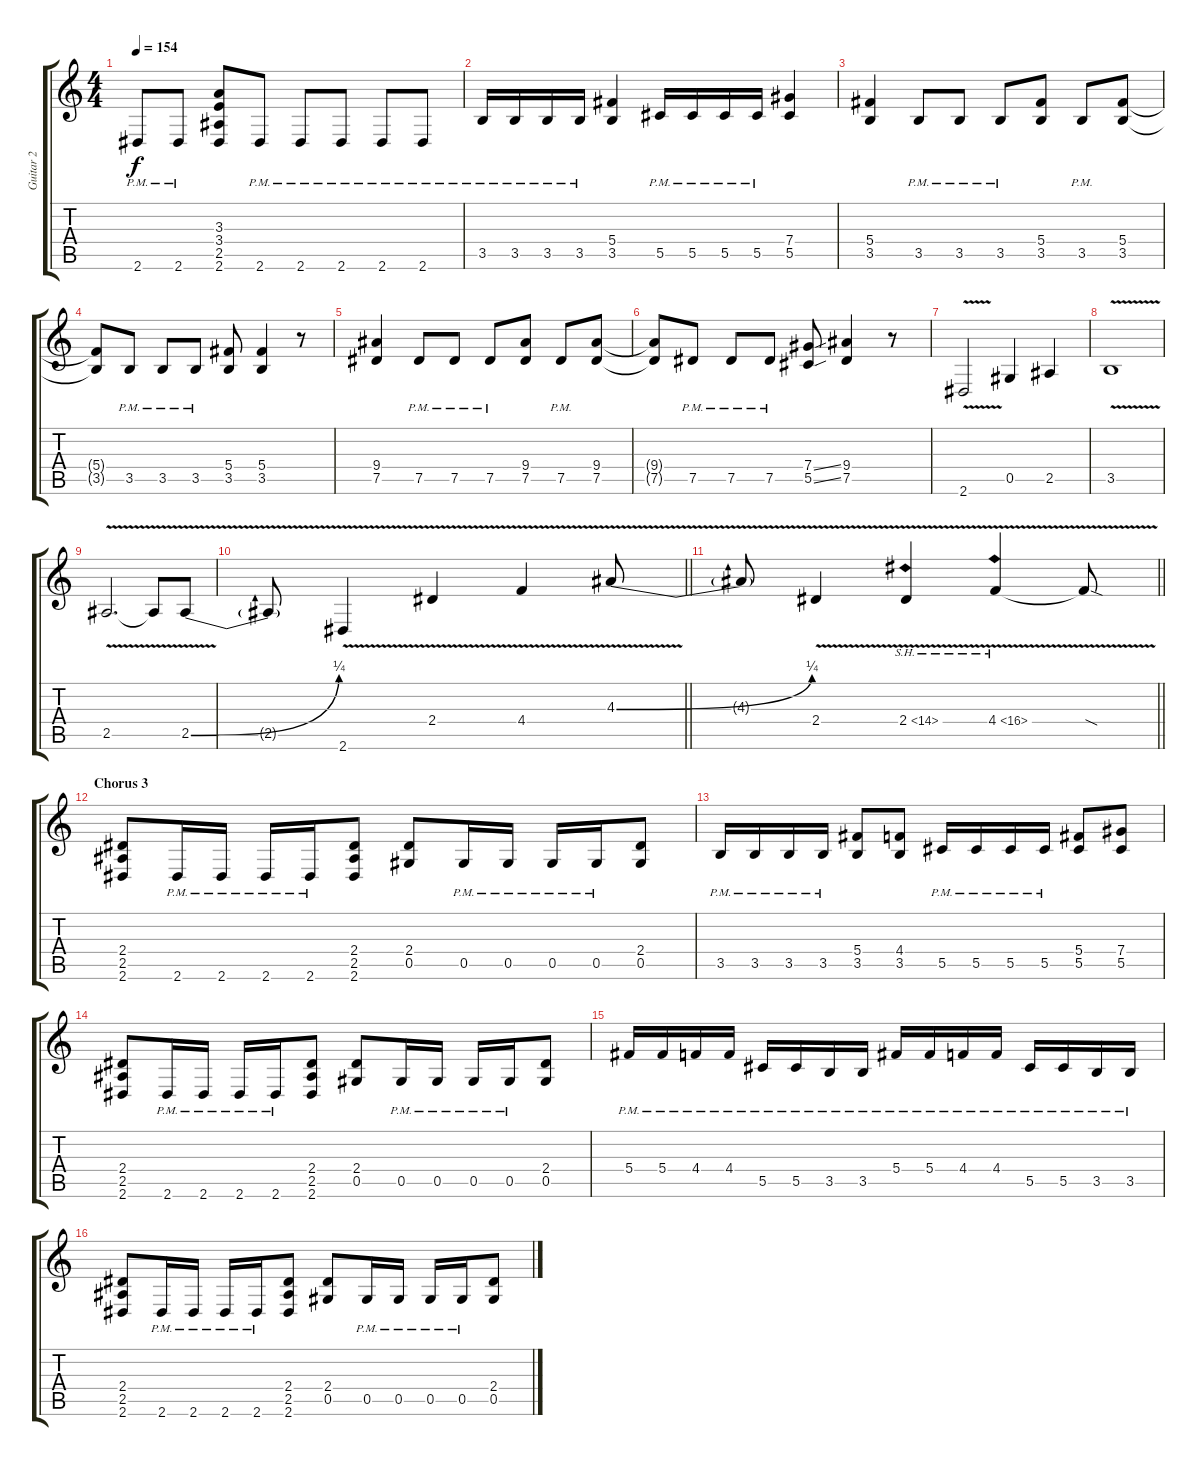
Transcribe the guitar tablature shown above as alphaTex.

\track ("Guitar 2" "Guitar 2") {instrument distortionguitar}
\staff {score tabs}
\tuning (Eb4 Bb3 Gb3 Db3 Ab2 Db2) {hide}
\ts (4 4)
\tempo 154
\clef g2
\ks c
2.6{pm}.8{dy f instrument distortionguitar} 2.6{pm}.8 (3.3 3.4 2.5 2.6).8 2.6{pm}.8 2.6{pm}.8 2.6{pm}.8 2.6{pm}.8 2.6{pm}.8 |
3.5{pm}.16 3.5{pm}.16 3.5{pm}.16 3.5{pm}.16 (5.4 3.5).4 5.5{pm}.16 5.5{pm}.16 5.5{pm}.16 5.5{pm}.16 (7.4 5.5).4 |
(5.4 3.5).4 3.5{pm}.8 3.5{pm}.8 3.5{pm}.8 (5.4 3.5).8 3.5{pm}.8 (5.4 3.5).8 |
(5.4{t} 3.5{t}).8 3.5{pm}.8 3.5{pm}.8 3.5{pm}.8 (5.4 3.5).8 (5.4 3.5).4 r.8 |
(9.4 7.5).4 7.5{pm}.8 7.5{pm}.8 7.5{pm}.8 (9.4 7.5).8 7.5{pm}.8 (9.4 7.5).8 |
(9.4{t} 7.5{t}).8 7.5{pm}.8 7.5{pm}.8 7.5{pm}.8 (7.4{ss} 5.5{ss}).8 (9.4 7.5).4 r.8 |
2.6{v}.2{volume 8} 0.5.4 2.5.4 |
3.5{v}.1 |
2.5{v}.2{d} 2.5{t}.8 2.5{be (bend 0 0 60 1) v}.8{volume 9} |
\barLineRight lightlight
2.5{t}.8 2.6{v}.4 2.4{v}.4 4.4{v}.4 4.3{be (bend 0 0 60 1) v}.8{instrument guitarharmonics} |
\barLineRight lightlight
4.3{t}.8 2.4{v}.4 2.4{sh 12 v}.4 4.4{sh 12 v}.4 4.4{sod t}.8 |
\section ("" "Chorus 3")
(2.4 2.5 2.6).8{instrument distortionguitar} 2.6{pm}.16 2.6{pm}.16 2.6{pm}.16 2.6{pm}.16 (2.4 2.5 2.6).8 (2.4 0.5).8 0.5{pm}.16 0.5{pm}.16 0.5{pm}.16 0.5{pm}.16 (2.4 0.5).8 |
3.5{pm}.16 3.5{pm}.16 3.5{pm}.16 3.5{pm}.16 (5.4 3.5).8 (4.4 3.5).8 5.5{pm}.16 5.5{pm}.16 5.5{pm}.16 5.5{pm}.16 (5.4 5.5).8 (7.4 5.5).8 |
(2.4 2.5 2.6).8 2.6{pm}.16 2.6{pm}.16 2.6{pm}.16 2.6{pm}.16 (2.4 2.5 2.6).8 (2.4 0.5).8 0.5{pm}.16 0.5{pm}.16 0.5{pm}.16 0.5{pm}.16 (2.4 0.5).8 |
5.4{pm}.16 5.4{pm}.16 4.4{pm}.16 4.4{pm}.16 5.5{pm}.16 5.5{pm}.16 3.5{pm}.16 3.5{pm}.16 5.4{pm}.16 5.4{pm}.16 4.4{pm}.16 4.4{pm}.16 5.5{pm}.16 5.5{pm}.16 3.5{pm}.16 3.5{pm}.16 |
(2.4 2.5 2.6).8 2.6{pm}.16 2.6{pm}.16 2.6{pm}.16 2.6{pm}.16 (2.4 2.5 2.6).8 (2.4 0.5).8 0.5{pm}.16 0.5{pm}.16 0.5{pm}.16 0.5{pm}.16 (2.4 0.5).8
